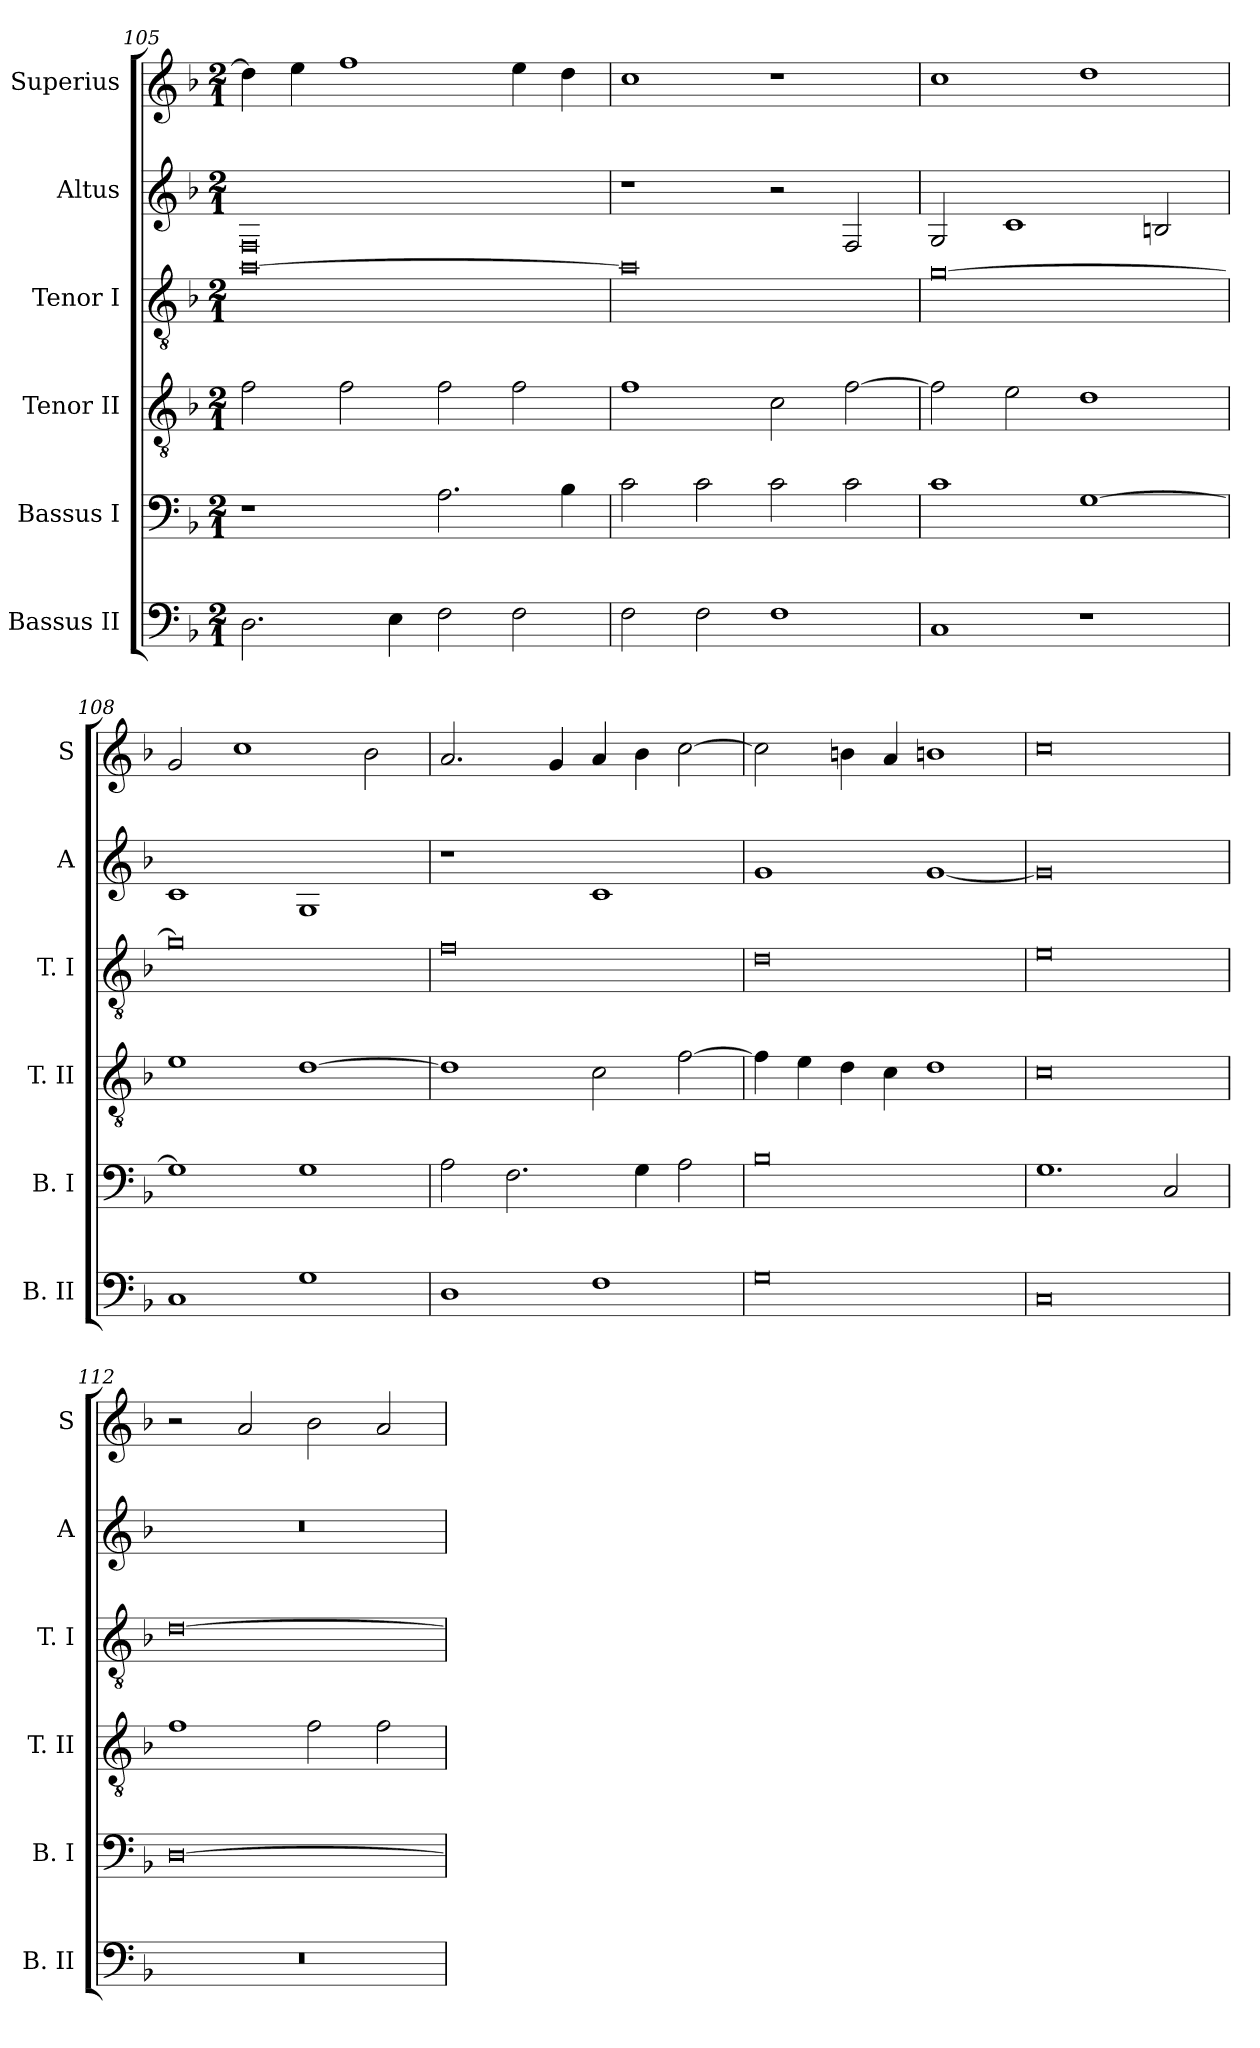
**kern	**kern	**kern	**kern	**kern	**kern
*part6	*part5	*part4	*part3	*part2	*part1
*staff6	*staff5	*staff4	*staff3	*staff2	*staff1
*I"Bassus II	*I"Bassus I	*I"Tenor II	*I"Tenor I	*I"Altus	*I"Superius
*I'B. II	*I'B. I	*I'T. II	*I'T. I	*I'A	*I'S
*clefF4	*clefF4	*clefGv2	*clefGv2	*clefG2	*clefG2
*k[b-]	*k[b-]	*k[b-]	*k[b-]	*k[b-]	*k[b-]
*F:	*F:	*F:	*F:	*F:	*F:
*M2/1	*M2/1	*M2/1	*M2/1	*M2/1	*M2/1
=105	=105	=105	=105	=105	=105
2.D	1r	2f	[0a	0F	4dd]
.	.	.	.	.	4ee
.	.	2f	.	.	1ff
4E	.	.	.	.	.
2F	2.A	2f	.	.	.
2F	.	2f	.	.	4ee
.	4B-	.	.	.	4dd
=106	=106	=106	=106	=106	=106
2F	2c	1f	0a]	1r	1cc
2F	2c	.	.	.	.
1F	2c	2c	.	2r	1r
.	2c	[2f	.	2F	.
=107	=107	=107	=107	=107	=107
1C	1c	2f]	[0g	2G	1cc
.	.	2e	.	1c	.
1r	[1G	1d	.	.	1dd
.	.	.	.	2Bn	.
=108	=108	=108	=108	=108	=108
1C	1G]	1e	0g]	1c	2g
.	.	.	.	.	1cc
1G	1G	[1d	.	1G	.
.	.	.	.	.	2b-
=109	=109	=109	=109	=109	=109
1D	2A	1d]	0f	1r	2.a
.	2.F	.	.	.	.
.	.	.	.	.	4g
1F	.	2c	.	1c	4a
.	4G	.	.	.	4b-
.	2A	[2f	.	.	[2cc
=110	=110	=110	=110	=110	=110
0G	0B-	4f]	0d	1g	2cc]
.	.	4e	.	.	.
.	.	4d	.	.	4bn
.	.	4c	.	.	4a
.	.	1d	.	[1g	1bn
=111	=111	=111	=111	=111	=111
0C	1.G	0c	0e	0g]	0cc
.	2C	.	.	.	.
=112	=112	=112	=112	=112	=112
0r	[0D	1f	[0d	0r	2r
.	.	.	.	.	2a
.	.	2f	.	.	2b-
.	.	2f	.	.	2a
=	=	=	=	=	=
*-	*-	*-	*-	*-	*-
